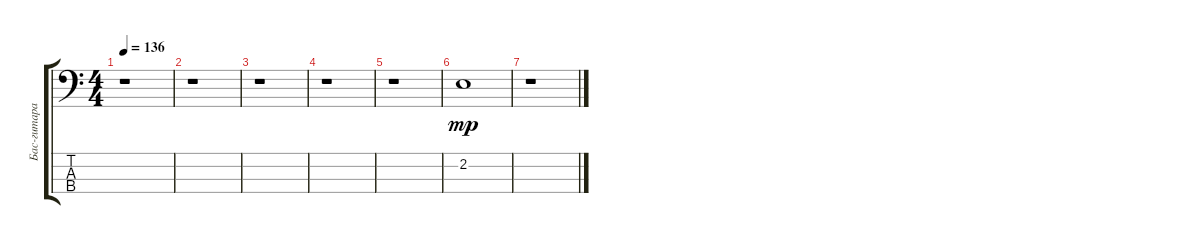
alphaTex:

\track ("Бас-гитара" "Бас-гитара") {instrument electricbassfinger}
\staff {score tabs}
\tuning (G2 D2 A1 E1) {hide}
\ts (4 4)
\tempo 136
\clef f4
\ks c
r.1{dy f} |
r.1 |
r.1 |
r.1 |
r.1 |
2.2.1{dy mp} |
r.1
